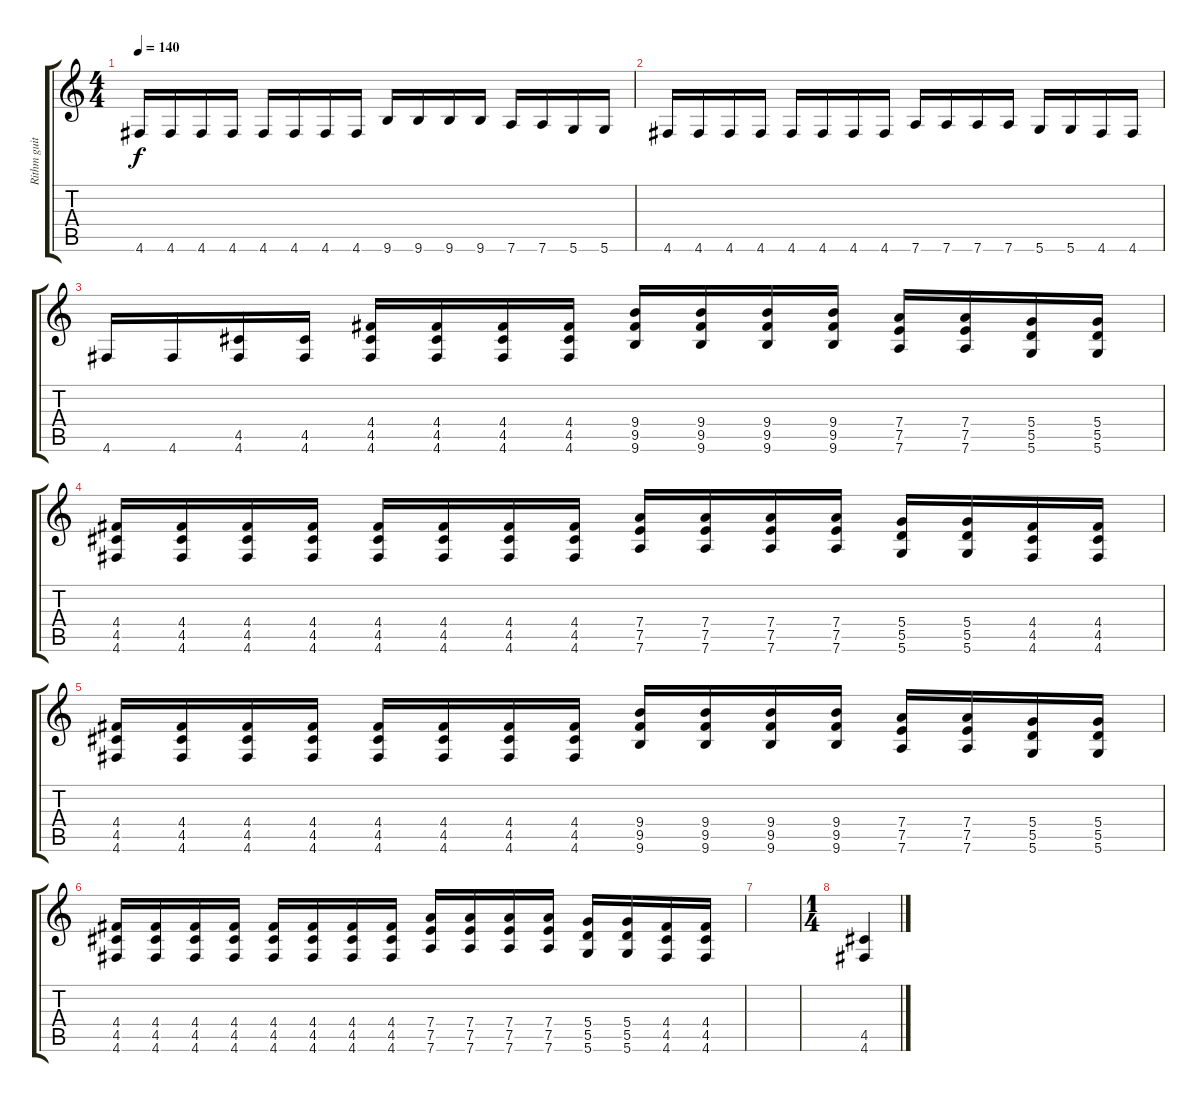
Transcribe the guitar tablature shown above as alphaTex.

\track ("Rithm guitar" "Rithm guit") {instrument distortionguitar}
\staff {score tabs}
\tuning (E4 B3 G3 D3 A2 D2) {hide}
\ts (4 4)
\tempo 140
\clef g2
\ks c
4.6.16{dy f} 4.6.16 4.6.16 4.6.16 4.6.16 4.6.16 4.6.16 4.6.16 9.6.16 9.6.16 9.6.16 9.6.16 7.6.16 7.6.16 5.6.16 5.6.16 |
4.6.16 4.6.16 4.6.16 4.6.16 4.6.16 4.6.16 4.6.16 4.6.16 7.6.16 7.6.16 7.6.16 7.6.16 5.6.16 5.6.16 4.6.16 4.6.16 |
4.6.16 4.6.16 (4.5 4.6).16 (4.5 4.6).16 (4.4 4.5 4.6).16 (4.4 4.5 4.6).16 (4.4 4.5 4.6).16 (4.4 4.5 4.6).16 (9.4 9.5 9.6).16 (9.4 9.5 9.6).16 (9.4 9.5 9.6).16 (9.4 9.5 9.6).16 (7.4 7.5 7.6).16 (7.4 7.5 7.6).16 (5.4 5.5 5.6).16 (5.4 5.5 5.6).16 |
(4.4 4.5 4.6).16 (4.4 4.5 4.6).16 (4.4 4.5 4.6).16 (4.4 4.5 4.6).16 (4.4 4.5 4.6).16 (4.4 4.5 4.6).16 (4.4 4.5 4.6).16 (4.4 4.5 4.6).16 (7.4 7.5 7.6).16 (7.4 7.5 7.6).16 (7.4 7.5 7.6).16 (7.4 7.5 7.6).16 (5.4 5.5 5.6).16 (5.4 5.5 5.6).16 (4.4 4.5 4.6).16 (4.4 4.5 4.6).16 |
(4.4 4.5 4.6).16 (4.4 4.5 4.6).16 (4.4 4.5 4.6).16 (4.4 4.5 4.6).16 (4.4 4.5 4.6).16 (4.4 4.5 4.6).16 (4.4 4.5 4.6).16 (4.4 4.5 4.6).16 (9.4 9.5 9.6).16 (9.4 9.5 9.6).16 (9.4 9.5 9.6).16 (9.4 9.5 9.6).16 (7.4 7.5 7.6).16 (7.4 7.5 7.6).16 (5.4 5.5 5.6).16 (5.4 5.5 5.6).16 |
(4.4 4.5 4.6).16 (4.4 4.5 4.6).16 (4.4 4.5 4.6).16 (4.4 4.5 4.6).16 (4.4 4.5 4.6).16 (4.4 4.5 4.6).16 (4.4 4.5 4.6).16 (4.4 4.5 4.6).16 (7.4 7.5 7.6).16 (7.4 7.5 7.6).16 (7.4 7.5 7.6).16 (7.4 7.5 7.6).16 (5.4 5.5 5.6).16 (5.4 5.5 5.6).16 (4.4 4.5 4.6).16 (4.4 4.5 4.6).16 |
|
\ts (1 4)
(4.5 4.6).4
